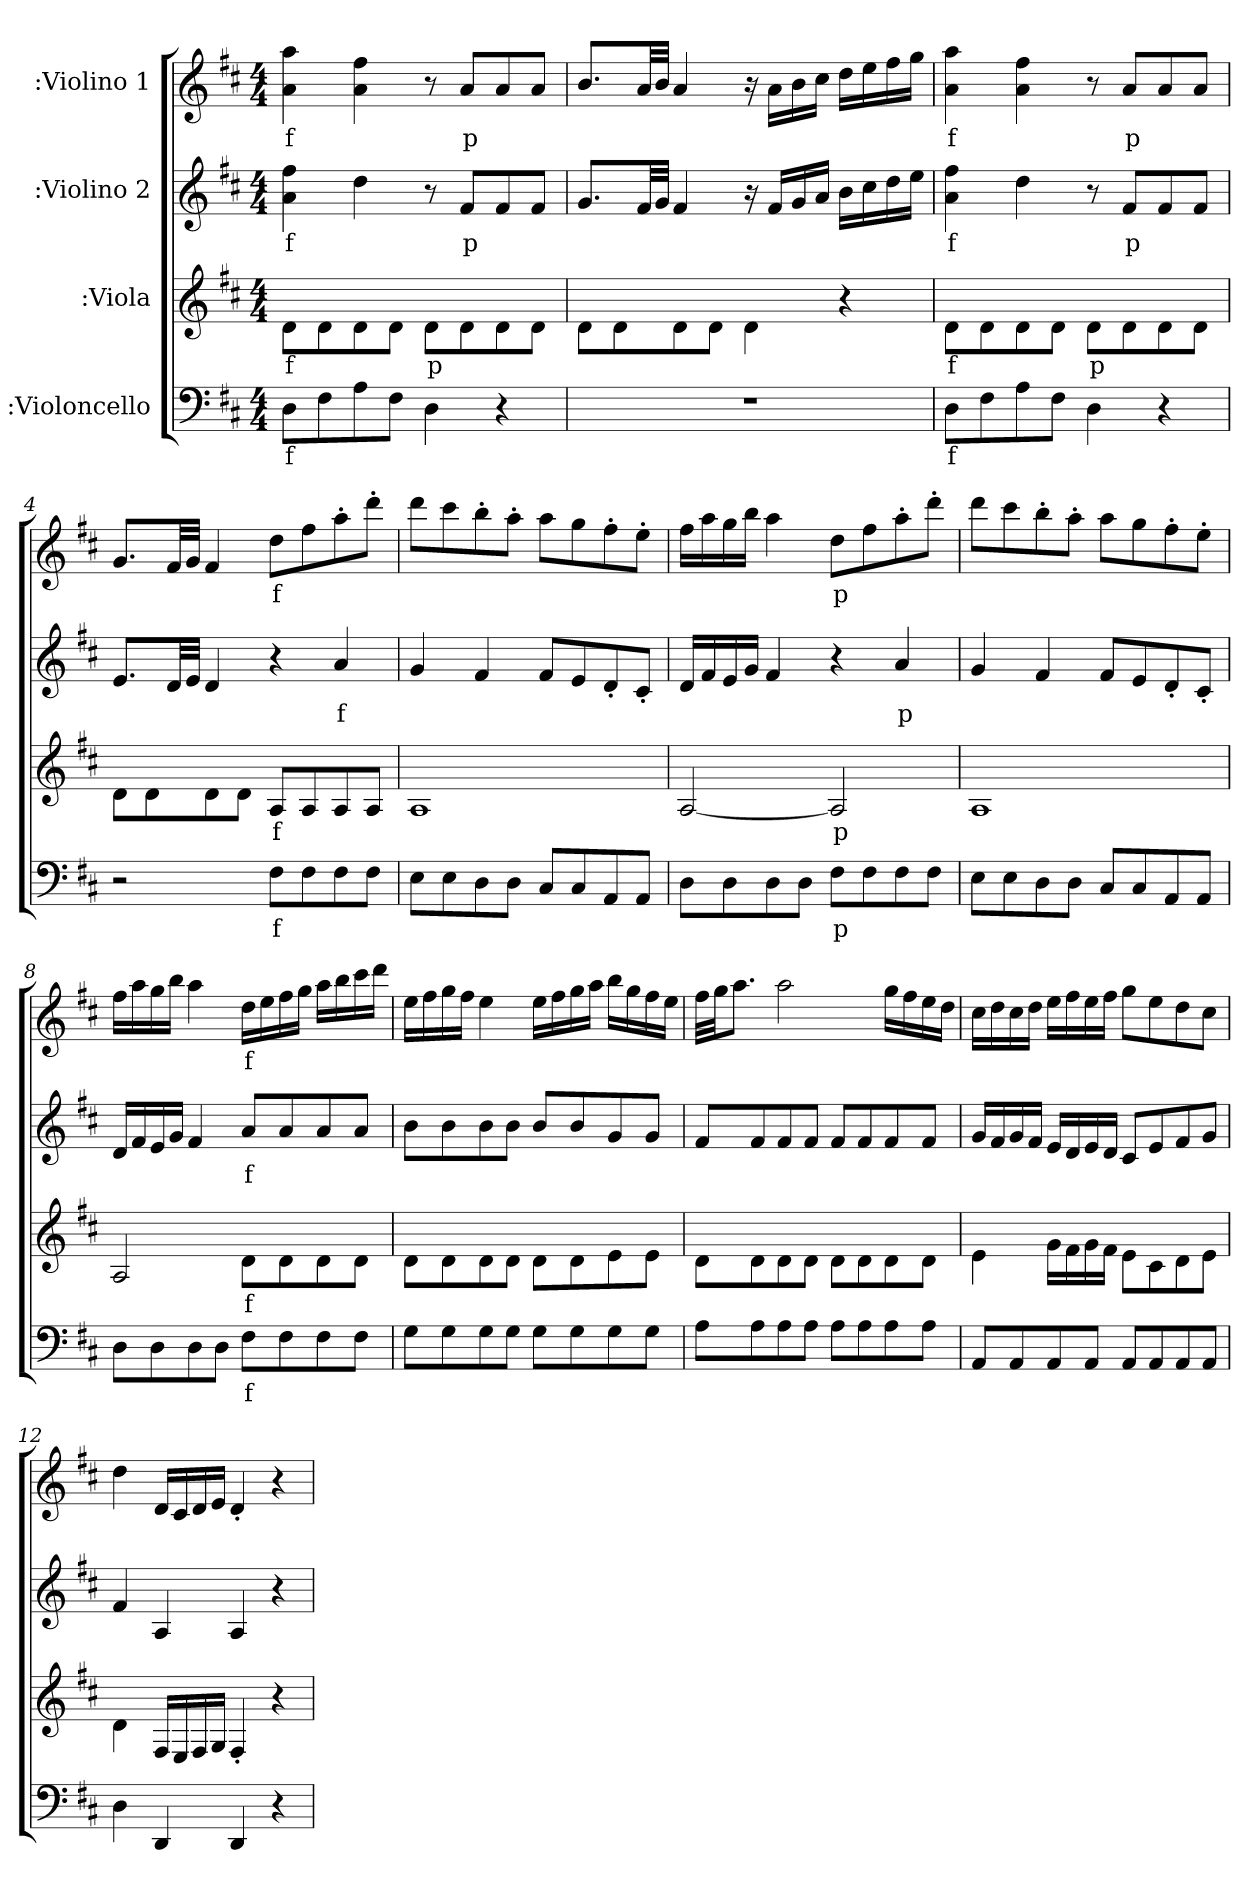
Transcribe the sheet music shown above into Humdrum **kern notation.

**kern	**text	**kern	**text	**kern	**text	**kern	**text
*part4	*part4	*part3	*part3	*part2	*part2	*part1	*part1
*staff4	*staff4	*staff3	*staff3	*staff2	*staff2	*staff1	*staff1
*I":Violoncello	*	*I":Viola	*	*I":Violino 2	*	*I":Violino 1	*
*clefF4	*	*	*	*clefG2	*	*clefG2	*
*k[f#c#]	*	*k[f#c#]	*	*k[f#c#]	*	*k[f#c#]	*
*D:	*	*D:	*	*D:	*	*D:	*
*M4/4	*	*M4/4	*	*M4/4	*	*M4/4	*
=1	=1	=1	=1	=1	=1	=1	=1
8D\L	f	8d\L	f	4ff#\ 4a\	f	4aa\ 4a\	f
8F#\	.	8d\	.	.	.	.	.
8A\	.	8d\	.	4dd\	.	4ff#\ 4a\	.
8F#\J	.	8d\J	.	.	.	.	.
4D\	.	8d\L	p	8r	.	8r	.
.	.	8d\	.	8f#/L	p	8a/L	p
4r	.	8d\	.	8f#/	.	8a/	.
.	.	8d\J	.	8f#/J	.	8a/J	.
=2	=2	=2	=2	=2	=2	=2	=2
1r	.	8d\L	.	8.g/L	.	8.b/L	.
.	.	8d\	.	.	.	.	.
.	.	.	.	32f#/LL	.	32a/LL	.
.	.	.	.	32g/JJJ	.	32b/JJJ	.
.	.	8d\	.	4f#/	.	4a/	.
.	.	8d\J	.	.	.	.	.
.	.	4d\	.	16r	.	16r	.
.	.	.	.	16f#/LL	.	16a\LL	.
.	.	.	.	16g/	.	16b\	.
.	.	.	.	16a/JJ	.	16cc#\JJ	.
.	.	4r	.	16b\LL	.	16dd\LL	.
.	.	.	.	16cc#\	.	16ee\	.
.	.	.	.	16dd\	.	16ff#\	.
.	.	.	.	16ee\JJ	.	16gg\JJ	.
=3	=3	=3	=3	=3	=3	=3	=3
8D\L	f	8d\L	f	4ff#\ 4a\	f	4aa\ 4a\	f
8F#\	.	8d\	.	.	.	.	.
8A\	.	8d\	.	4dd\	.	4ff#\ 4a\	.
8F#\J	.	8d\J	.	.	.	.	.
4D\	.	8d\L	p	8r	.	8r	.
.	.	8d\	.	8f#/L	p	8a/L	p
4r	.	8d\	.	8f#/	.	8a/	.
.	.	8d\J	.	8f#/J	.	8a/J	.
=4	=4	=4	=4	=4	=4	=4	=4
2r	.	8d\L	.	8.e/L	.	8.g/L	.
.	.	8d\	.	.	.	.	.
.	.	.	.	32d/LL	.	32f#/LL	.
.	.	.	.	32e/JJJ	.	32g/JJJ	.
.	.	8d\	.	4d/	.	4f#/	.
.	.	8d\J	.	.	.	.	.
8F#\L	f	8A/L	f	4r	.	8dd\L	f
8F#\	.	8A/	.	.	.	8ff#\	.
8F#\	.	8A/	.	4a/	f	8aa'>\	.
8F#\J	.	8A/J	.	.	.	8ddd'>\J	.
=5	=5	=5	=5	=5	=5	=5	=5
8E\L	.	1A/	.	4g/	.	8ddd\L	.
8E\	.	.	.	.	.	8ccc#\	.
8D\	.	.	.	4f#/	.	8bb'>\	.
8D\J	.	.	.	.	.	8aa'>\J	.
8C#/L	.	.	.	8f#/L	.	8aa\L	.
8C#/	.	.	.	8e/	.	8gg\	.
8AA/	.	.	.	8d'>/	.	8ff#'>\	.
8AA/J	.	.	.	8c#'>/J	.	8ee'>\J	.
=6	=6	=6	=6	=6	=6	=6	=6
8D\L	.	[2A/	.	16d/LL	.	16ff#\LL	.
.	.	.	.	16f#/	.	16aa\	.
8D\	.	.	.	16e/	.	16gg\	.
.	.	.	.	16g/JJ	.	16bb\JJ	.
8D\	.	.	.	4f#/	.	4aa\	.
8D\J	.	.	.	.	.	.	.
8F#\L	p	2A/]	p	4r	.	8dd\L	p
8F#\	.	.	.	.	.	8ff#\	.
8F#\	.	.	.	4a/	p	8aa'>\	.
8F#\J	.	.	.	.	.	8ddd'>\J	.
=7	=7	=7	=7	=7	=7	=7	=7
8E\L	.	1A/	.	4g/	.	8ddd\L	.
8E\	.	.	.	.	.	8ccc#\	.
8D\	.	.	.	4f#/	.	8bb'>\	.
8D\J	.	.	.	.	.	8aa'>\J	.
8C#/L	.	.	.	8f#/L	.	8aa\L	.
8C#/	.	.	.	8e/	.	8gg\	.
8AA/	.	.	.	8d'>/	.	8ff#'>\	.
8AA/J	.	.	.	8c#'>/J	.	8ee'>\J	.
=8	=8	=8	=8	=8	=8	=8	=8
8D\L	.	2A/	.	16d/LL	.	16ff#\LL	.
.	.	.	.	16f#/	.	16aa\	.
8D\	.	.	.	16e/	.	16gg\	.
.	.	.	.	16g/JJ	.	16bb\JJ	.
8D\	.	.	.	4f#/	.	4aa\	.
8D\J	.	.	.	.	.	.	.
8F#\L	f	8d\L	f	8a/L	f	16dd\LL	f
.	.	.	.	.	.	16ee\	.
8F#\	.	8d\	.	8a/	.	16ff#\	.
.	.	.	.	.	.	16gg\JJ	.
8F#\	.	8d\	.	8a/	.	16aa\LL	.
.	.	.	.	.	.	16bb\	.
8F#\J	.	8d\J	.	8a/J	.	16ccc#\	.
.	.	.	.	.	.	16ddd\JJ	.
=9	=9	=9	=9	=9	=9	=9	=9
8G\L	.	8d\L	.	8b\L	.	16ee\LL	.
.	.	.	.	.	.	16ff#\	.
8G\	.	8d\	.	8b\	.	16gg\	.
.	.	.	.	.	.	16ff#\JJ	.
8G\	.	8d\	.	8b\	.	4ee\	.
8G\J	.	8d\J	.	8b\J	.	.	.
8G\L	.	8d\L	.	8b/L	.	16ee\LL	.
.	.	.	.	.	.	16ff#\	.
8G\	.	8d\	.	8b/	.	16gg\	.
.	.	.	.	.	.	16aa\JJ	.
8G\	.	8e\	.	8g/	.	16bb\LL	.
.	.	.	.	.	.	16gg\	.
8G\J	.	8e\J	.	8g/J	.	16ff#\	.
.	.	.	.	.	.	16ee\JJ	.
=10	=10	=10	=10	=10	=10	=10	=10
8A\L	.	8d\L	.	8f#/L	.	32ff#\LLL	.
.	.	.	.	.	.	32gg\JJ	.
.	.	.	.	.	.	8.aa\J	.
8A\	.	8d\	.	8f#/	.	.	.
8A\	.	8d\	.	8f#/	.	2aa\	.
8A\J	.	8d\J	.	8f#/J	.	.	.
8A\L	.	8d\L	.	8f#/L	.	.	.
8A\	.	8d\	.	8f#/	.	.	.
8A\	.	8d\	.	8f#/	.	16gg\LL	.
.	.	.	.	.	.	16ff#\	.
8A\J	.	8d\J	.	8f#/J	.	16ee\	.
.	.	.	.	.	.	16dd\JJ	.
=11	=11	=11	=11	=11	=11	=11	=11
8AA/L	.	4e\	.	16g/LL	.	16cc#\LL	.
.	.	.	.	16f#/	.	16dd\	.
8AA/	.	.	.	16g/	.	16cc#\	.
.	.	.	.	16f#/JJ	.	16dd\JJ	.
8AA/	.	16g\LL	.	16e/LL	.	16ee\LL	.
.	.	16f#\	.	16d/	.	16ff#\	.
8AA/J	.	16g\	.	16e/	.	16ee\	.
.	.	16f#\JJ	.	16d/JJ	.	16ff#\JJ	.
8AA/L	.	8e\L	.	8c#/L	.	8gg\L	.
8AA/	.	8c#\	.	8e/	.	8ee\	.
8AA/	.	8d\	.	8f#/	.	8dd\	.
8AA/J	.	8e\J	.	8g/J	.	8cc#\J	.
=12	=12	=12	=12	=12	=12	=12	=12
4D\	.	4d\	.	4f#/	.	4dd\	.
4DD/	.	16F#/LL	.	4A/	.	16d/LL	.
.	.	16E/	.	.	.	16c#/	.
.	.	16F#/	.	.	.	16d/	.
.	.	16G/JJ	.	.	.	16e/JJ	.
4DD/	.	4F#'>/	.	4A/	.	4d'>/	.
4r	.	4r	.	4r	.	4r	.
=	=	=	=	=	=	=	=
*-	*-	*-	*-	*-	*-	*-	*-
